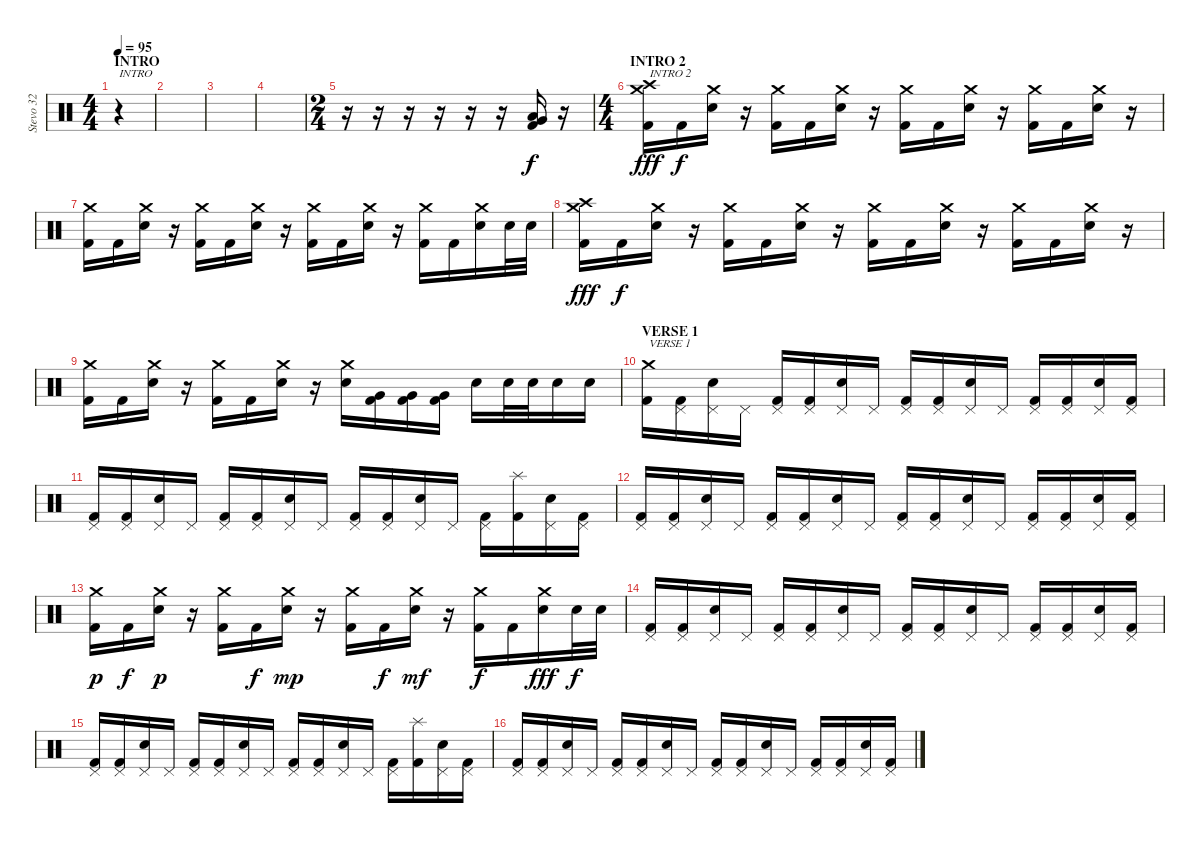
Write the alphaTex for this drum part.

\track ("Stevo 32" "Stevo 32") {instrument percussion}
\staff {score}
\articulation defaults
\ts (4 4)
\section ("" "INTRO")
\tempo 95
\clef neutral
\ks c
r.4{txt "INTRO" dy f} |
|
|
|
\ts (2 4)
r.16 r.16 r.16 r.16 r.16 r.16 ("Low Floor Tom (hit)" "Very Low Tom (hit)" "Kick (hit) 2").16 r.16 |
\ts (4 4)
\section ("" "INTRO 2")
("Crash high (hit)" "Crash medium (hit)" "Kick (hit) 2").16{txt "INTRO 2" dy fff} "Kick (hit) 2".16{dy f} ("Crash medium (hit)" "Electric Snare (hit)").16 r.16 ("Crash medium (hit)" "Kick (hit) 2").16 "Kick (hit) 2".16 ("Crash medium (hit)" "Electric Snare (hit)").16 r.16 ("Crash medium (hit)" "Kick (hit) 2").16 "Kick (hit) 2".16 ("Crash medium (hit)" "Electric Snare (hit)").16 r.16 ("Crash medium (hit)" "Kick (hit) 2").16 "Kick (hit) 2".16 ("Crash medium (hit)" "Electric Snare (hit)").16 r.16 |
("Crash medium (hit)" "Kick (hit) 2").16 "Kick (hit) 2".16 ("Crash medium (hit)" "Electric Snare (hit)").16 r.16 ("Crash medium (hit)" "Kick (hit) 2").16 "Kick (hit) 2".16 ("Crash medium (hit)" "Electric Snare (hit)").16 r.16 ("Crash medium (hit)" "Kick (hit) 2").16 "Kick (hit) 2".16 ("Crash medium (hit)" "Electric Snare (hit)").16 r.16 ("Crash medium (hit)" "Kick (hit) 2").16 "Kick (hit) 2".16 ("Crash medium (hit)" "Electric Snare (hit)").16 "Electric Snare (hit)".32 "Electric Snare (hit)".32 |
("Crash high (hit)" "Crash medium (hit)" "Kick (hit) 2").16{dy fff} "Kick (hit) 2".16{dy f} ("Crash medium (hit)" "Electric Snare (hit)").16 r.16 ("Crash medium (hit)" "Kick (hit) 2").16 "Kick (hit) 2".16 ("Crash medium (hit)" "Electric Snare (hit)").16 r.16 ("Crash medium (hit)" "Kick (hit) 2").16 "Kick (hit) 2".16 ("Crash medium (hit)" "Electric Snare (hit)").16 r.16 ("Crash medium (hit)" "Kick (hit) 2").16 "Kick (hit) 2".16 ("Crash medium (hit)" "Electric Snare (hit)").16 r.16 |
("Crash medium (hit)" "Kick (hit) 2").16 "Kick (hit) 2".16 ("Crash medium (hit)" "Electric Snare (hit)").16 r.16 ("Crash medium (hit)" "Kick (hit) 2").16 "Kick (hit) 2".16 ("Crash medium (hit)" "Electric Snare (hit)").16 r.16 ("Crash medium (hit)" "Electric Snare (hit)").16 ("Very Low Tom (hit)" "Kick (hit) 2").16 ("Very Low Tom (hit)" "Kick (hit) 2").16 ("Very Low Tom (hit)" "Kick (hit) 2").16 "Electric Snare (hit)".16 "Electric Snare (hit)".32 "Electric Snare (hit)".32 "Electric Snare (hit)".16 "Electric Snare (hit)".16 |
\section ("" "VERSE 1")
("Crash medium (hit)" "Kick (hit) 2").16{txt "VERSE 1"} ("Pedal Hi-Hat (hit)" "Kick (hit) 2").16 ("Pedal Hi-Hat (hit)" "Electric Snare (hit)").16 "Pedal Hi-Hat (hit)".16 ("Pedal Hi-Hat (hit)" "Kick (hit) 2").16 ("Pedal Hi-Hat (hit)" "Kick (hit) 2").16 ("Pedal Hi-Hat (hit)" "Electric Snare (hit)").16 "Pedal Hi-Hat (hit)".16 ("Pedal Hi-Hat (hit)" "Kick (hit) 2").16 ("Pedal Hi-Hat (hit)" "Kick (hit) 2").16 ("Pedal Hi-Hat (hit)" "Electric Snare (hit)").16 "Pedal Hi-Hat (hit)".16 ("Pedal Hi-Hat (hit)" "Kick (hit) 2").16 ("Pedal Hi-Hat (hit)" "Kick (hit) 2").16 ("Pedal Hi-Hat (hit)" "Electric Snare (hit)").16 ("Pedal Hi-Hat (hit)" "Kick (hit) 2").16 |
("Pedal Hi-Hat (hit)" "Kick (hit) 2").16 ("Pedal Hi-Hat (hit)" "Kick (hit) 2").16 ("Pedal Hi-Hat (hit)" "Electric Snare (hit)").16 "Pedal Hi-Hat (hit)".16 ("Pedal Hi-Hat (hit)" "Kick (hit) 2").16 ("Pedal Hi-Hat (hit)" "Kick (hit) 2").16 ("Pedal Hi-Hat (hit)" "Electric Snare (hit)").16 "Pedal Hi-Hat (hit)".16 ("Pedal Hi-Hat (hit)" "Kick (hit) 2").16 ("Pedal Hi-Hat (hit)" "Kick (hit) 2").16 ("Pedal Hi-Hat (hit)" "Electric Snare (hit)").16 "Pedal Hi-Hat (hit)".16 ("Pedal Hi-Hat (hit)" "Kick (hit) 2").16 ("Splash (hit)" "Kick (hit) 2").16 ("Pedal Hi-Hat (hit)" "Electric Snare (hit)").16 ("Pedal Hi-Hat (hit)" "Kick (hit) 2").16 |
("Pedal Hi-Hat (hit)" "Kick (hit) 2").16 ("Pedal Hi-Hat (hit)" "Kick (hit) 2").16 ("Pedal Hi-Hat (hit)" "Electric Snare (hit)").16 "Pedal Hi-Hat (hit)".16 ("Pedal Hi-Hat (hit)" "Kick (hit) 2").16 ("Pedal Hi-Hat (hit)" "Kick (hit) 2").16 ("Pedal Hi-Hat (hit)" "Electric Snare (hit)").16 "Pedal Hi-Hat (hit)".16 ("Pedal Hi-Hat (hit)" "Kick (hit) 2").16 ("Pedal Hi-Hat (hit)" "Kick (hit) 2").16 ("Pedal Hi-Hat (hit)" "Electric Snare (hit)").16 "Pedal Hi-Hat (hit)".16 ("Pedal Hi-Hat (hit)" "Kick (hit) 2").16 ("Pedal Hi-Hat (hit)" "Kick (hit) 2").16 ("Pedal Hi-Hat (hit)" "Electric Snare (hit)").16 ("Pedal Hi-Hat (hit)" "Kick (hit) 2").16 |
("Crash medium (hit)" "Kick (hit) 2").16{dy p} "Kick (hit) 2".16{dy f} ("Crash medium (hit)" "Electric Snare (hit)").16{dy p} r.16 ("Crash medium (hit)" "Kick (hit) 2").16 "Kick (hit) 2".16{dy f} ("Crash medium (hit)" "Electric Snare (hit)").16{dy mp} r.16 ("Crash medium (hit)" "Kick (hit) 2").16 "Kick (hit) 2".16{dy f} ("Crash medium (hit)" "Electric Snare (hit)").16{dy mf} r.16 ("Crash medium (hit)" "Kick (hit) 2").16{dy f} "Kick (hit) 2".16 ("Crash medium (hit)" "Electric Snare (hit)").16{dy fff} "Electric Snare (hit)".32{dy f} "Electric Snare (hit)".32 |
("Pedal Hi-Hat (hit)" "Kick (hit) 2").16 ("Pedal Hi-Hat (hit)" "Kick (hit) 2").16 ("Pedal Hi-Hat (hit)" "Electric Snare (hit)").16 "Pedal Hi-Hat (hit)".16 ("Pedal Hi-Hat (hit)" "Kick (hit) 2").16 ("Pedal Hi-Hat (hit)" "Kick (hit) 2").16 ("Pedal Hi-Hat (hit)" "Electric Snare (hit)").16 "Pedal Hi-Hat (hit)".16 ("Pedal Hi-Hat (hit)" "Kick (hit) 2").16 ("Pedal Hi-Hat (hit)" "Kick (hit) 2").16 ("Pedal Hi-Hat (hit)" "Electric Snare (hit)").16 "Pedal Hi-Hat (hit)".16 ("Pedal Hi-Hat (hit)" "Kick (hit) 2").16 ("Pedal Hi-Hat (hit)" "Kick (hit) 2").16 ("Pedal Hi-Hat (hit)" "Electric Snare (hit)").16 ("Pedal Hi-Hat (hit)" "Kick (hit) 2").16 |
("Pedal Hi-Hat (hit)" "Kick (hit) 2").16 ("Pedal Hi-Hat (hit)" "Kick (hit) 2").16 ("Pedal Hi-Hat (hit)" "Electric Snare (hit)").16 "Pedal Hi-Hat (hit)".16 ("Pedal Hi-Hat (hit)" "Kick (hit) 2").16 ("Pedal Hi-Hat (hit)" "Kick (hit) 2").16 ("Pedal Hi-Hat (hit)" "Electric Snare (hit)").16 "Pedal Hi-Hat (hit)".16 ("Pedal Hi-Hat (hit)" "Kick (hit) 2").16 ("Pedal Hi-Hat (hit)" "Kick (hit) 2").16 ("Pedal Hi-Hat (hit)" "Electric Snare (hit)").16 "Pedal Hi-Hat (hit)".16 ("Pedal Hi-Hat (hit)" "Kick (hit) 2").16 ("Splash (hit)" "Kick (hit) 2").16 ("Pedal Hi-Hat (hit)" "Electric Snare (hit)").16 ("Pedal Hi-Hat (hit)" "Kick (hit) 2").16 |
("Pedal Hi-Hat (hit)" "Kick (hit) 2").16 ("Pedal Hi-Hat (hit)" "Kick (hit) 2").16 ("Pedal Hi-Hat (hit)" "Electric Snare (hit)").16 "Pedal Hi-Hat (hit)".16 ("Pedal Hi-Hat (hit)" "Kick (hit) 2").16 ("Pedal Hi-Hat (hit)" "Kick (hit) 2").16 ("Pedal Hi-Hat (hit)" "Electric Snare (hit)").16 "Pedal Hi-Hat (hit)".16 ("Pedal Hi-Hat (hit)" "Kick (hit) 2").16 ("Pedal Hi-Hat (hit)" "Kick (hit) 2").16 ("Pedal Hi-Hat (hit)" "Electric Snare (hit)").16 "Pedal Hi-Hat (hit)".16 ("Pedal Hi-Hat (hit)" "Kick (hit) 2").16 ("Pedal Hi-Hat (hit)" "Kick (hit) 2").16 ("Pedal Hi-Hat (hit)" "Electric Snare (hit)").16 ("Pedal Hi-Hat (hit)" "Kick (hit) 2").16
